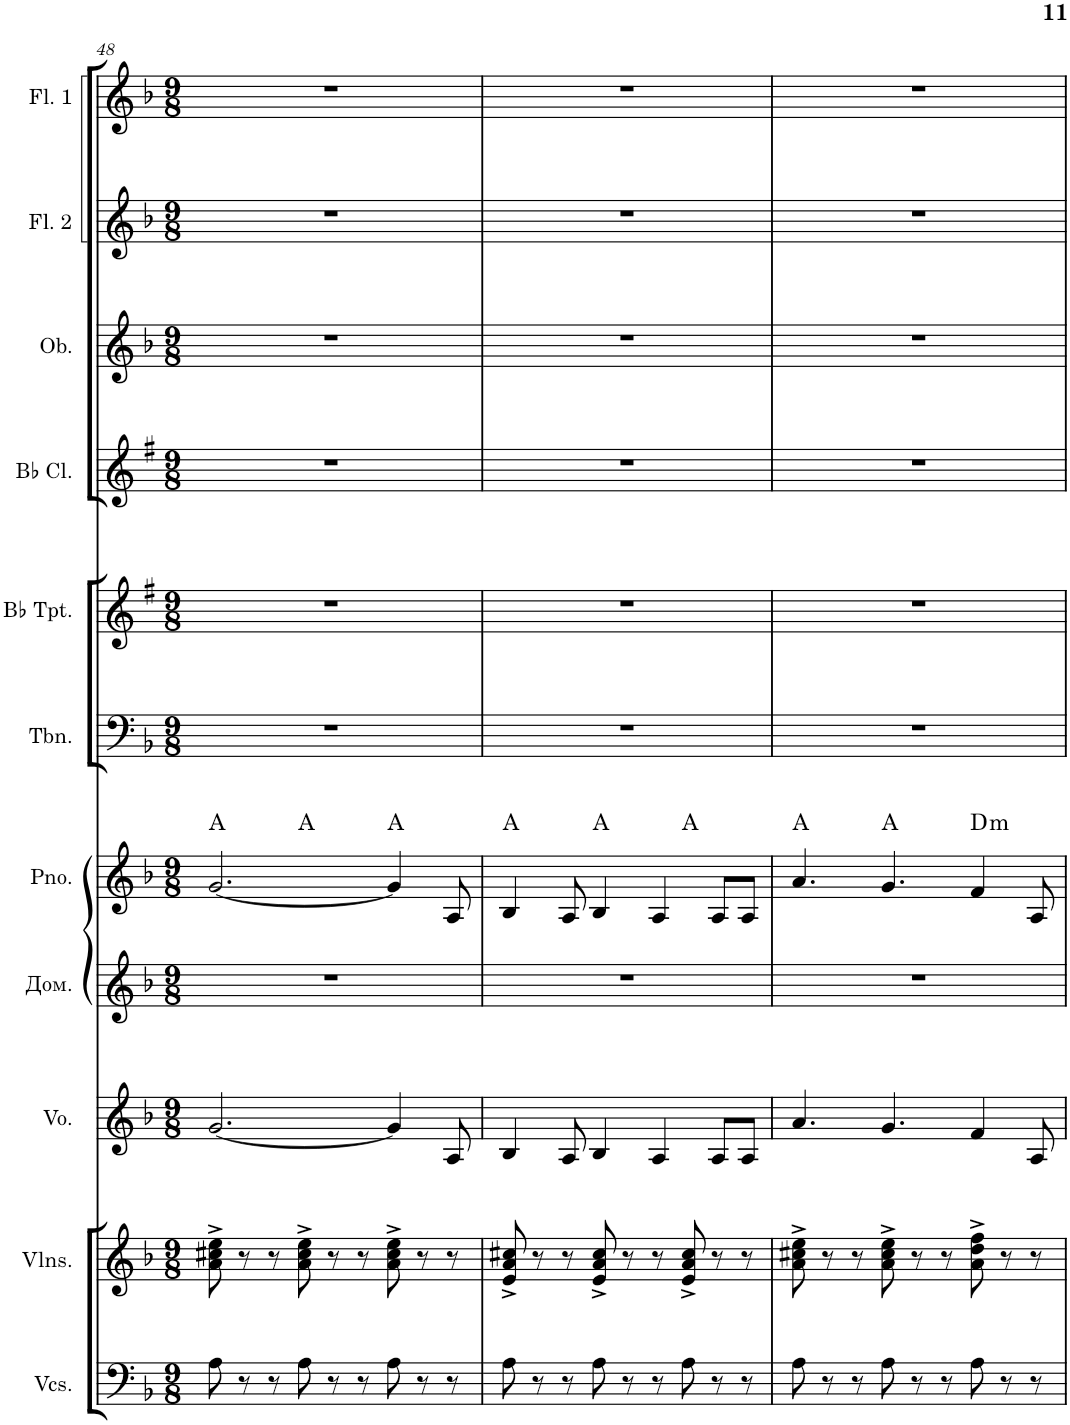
**kern	**kern	**kern	**kern	**kern	**harte	**kern	**kern	**kern	**kern	**kern	**kern
*part11	*part10	*part9	*part8	*part7	*part7	*part6	*part5	*part4	*part3	*part2	*part1
*staff11	*staff10	*staff9	*staff8	*staff7	*	*staff6	*staff5	*staff4	*staff3	*staff2	*staff1
*I"Violoncellos	*I"Violins	*I"Voice	*I"Домра	*I"Piano	*	*I"Trombone	*I"Bb Trumpet	*I"Bb Clarinet	*I"Oboe	*I"Flute 2	*I"Flute 1
*I'Vcs.	*I'Vlns.	*I'Vo.	*	*I'Pno.	*	*I'Tbn.	*I'Bb Tpt.	*I'Bb Cl.	*I'Ob.	*I'Fl. 2	*I'Fl. 1
!!LO:PB:g=z
*clefF4	*clefG2	*clefG2	*clefG2	*clefG2	*	*clefF4	*clefG2	*clefG2	*clefG2	*clefG2	*clefG2
*	*	*	*	*	*	*	*Trd1c2	*Trd1c2	*	*	*
*k[b-]	*k[b-]	*k[b-]	*k[b-]	*k[b-]	*	*k[b-]	*k[f#]	*k[f#]	*k[b-]	*k[b-]	*k[b-]
*M9/8	*M9/8	*M9/8	*M9/8	*M9/8	*	*M9/8	*M9/8	*M9/8	*M9/8	*M9/8	*M9/8
=48	=48	=48	=48	=48	=48	=48	=48	=48	=48	=48	=48
*	*	*	*	*^	*	*	*	*	*	*	*
8A\	8a\^ 8cc#X\^ 8ee\^	[2.g/	8%9r	[2.g/	4.ryy	A:maj	8%9r	8%9r	8%9r	8%9r	8%9r	8%9r
8r	8r	.	.	.	.	.	.	.	.	.	.	.
8r	8r	.	.	.	.	.	.	.	.	.	.	.
8A\	8a\^ 8cc#\^ 8ee\^	.	.	.	2.ryy	A:maj	.	.	.	.	.	.
8r	8r	.	.	.	.	.	.	.	.	.	.	.
8r	8r	.	.	.	.	.	.	.	.	.	.	.
8A\	8a\^ 8cc#\^ 8ee\^	4g/]	.	4g/]	.	A:maj	.	.	.	.	.	.
8r	8r	.	.	.	.	.	.	.	.	.	.	.
8r	8r	8A/	.	8A/	.	.	.	.	.	.	.	.
=49	=49	=49	=49	=49	=49	=49	=49	=49	=49	=49	=49	=49
8A\	8e/^ 8a/^ 8cc#X/^	4B-/	8%9r	4B-/	2.ryy	A:maj	8%9r	8%9r	8%9r	8%9r	8%9r	8%9r
8r	8r	.	.	.	.	.	.	.	.	.	.	.
8r	8r	8A/	.	8A/	.	.	.	.	.	.	.	.
8A\	8e/^ 8a/^ 8cc#/^	4B-/	.	4B-/	.	A:maj	.	.	.	.	.	.
8r	8r	.	.	.	.	.	.	.	.	.	.	.
8r	8r	4A/	.	4A/	.	.	.	.	.	.	.	.
8A\	8e/^ 8a/^ 8cc#/^	.	.	.	4.ryy	A:maj	.	.	.	.	.	.
8r	8r	8A/L	.	8A/L	.	.	.	.	.	.	.	.
8r	8r	8A/J	.	8A/J	.	.	.	.	.	.	.	.
*	*	*	*	*v	*v	*	*	*	*	*	*	*
=50	=50	=50	=50	=50	=50	=50	=50	=50	=50	=50	=50
8A\	8a\^ 8cc#X\^ 8ee\^	4.a/	8%9r	4.a/	A:maj	8%9r	8%9r	8%9r	8%9r	8%9r	8%9r
8r	8r	.	.	.	.	.	.	.	.	.	.
8r	8r	.	.	.	.	.	.	.	.	.	.
8A\	8a\^ 8cc#\^ 8ee\^	4.g/	.	4.g/	A:maj	.	.	.	.	.	.
8r	8r	.	.	.	.	.	.	.	.	.	.
8r	8r	.	.	.	.	.	.	.	.	.	.
!	!	!	!	!	!LO:H:kt=m	!	!	!	!	!	!
8A\	8a\^ 8dd\^ 8ff\^	4f/	.	4f/	D:min	.	.	.	.	.	.
8r	8r	.	.	.	.	.	.	.	.	.	.
8r	8r	8A/	.	8A/	.	.	.	.	.	.	.
=	=	=	=	=	=	=	=	=	=	=	=
*-	*-	*-	*-	*-	*-	*-	*-	*-	*-	*-	*-
